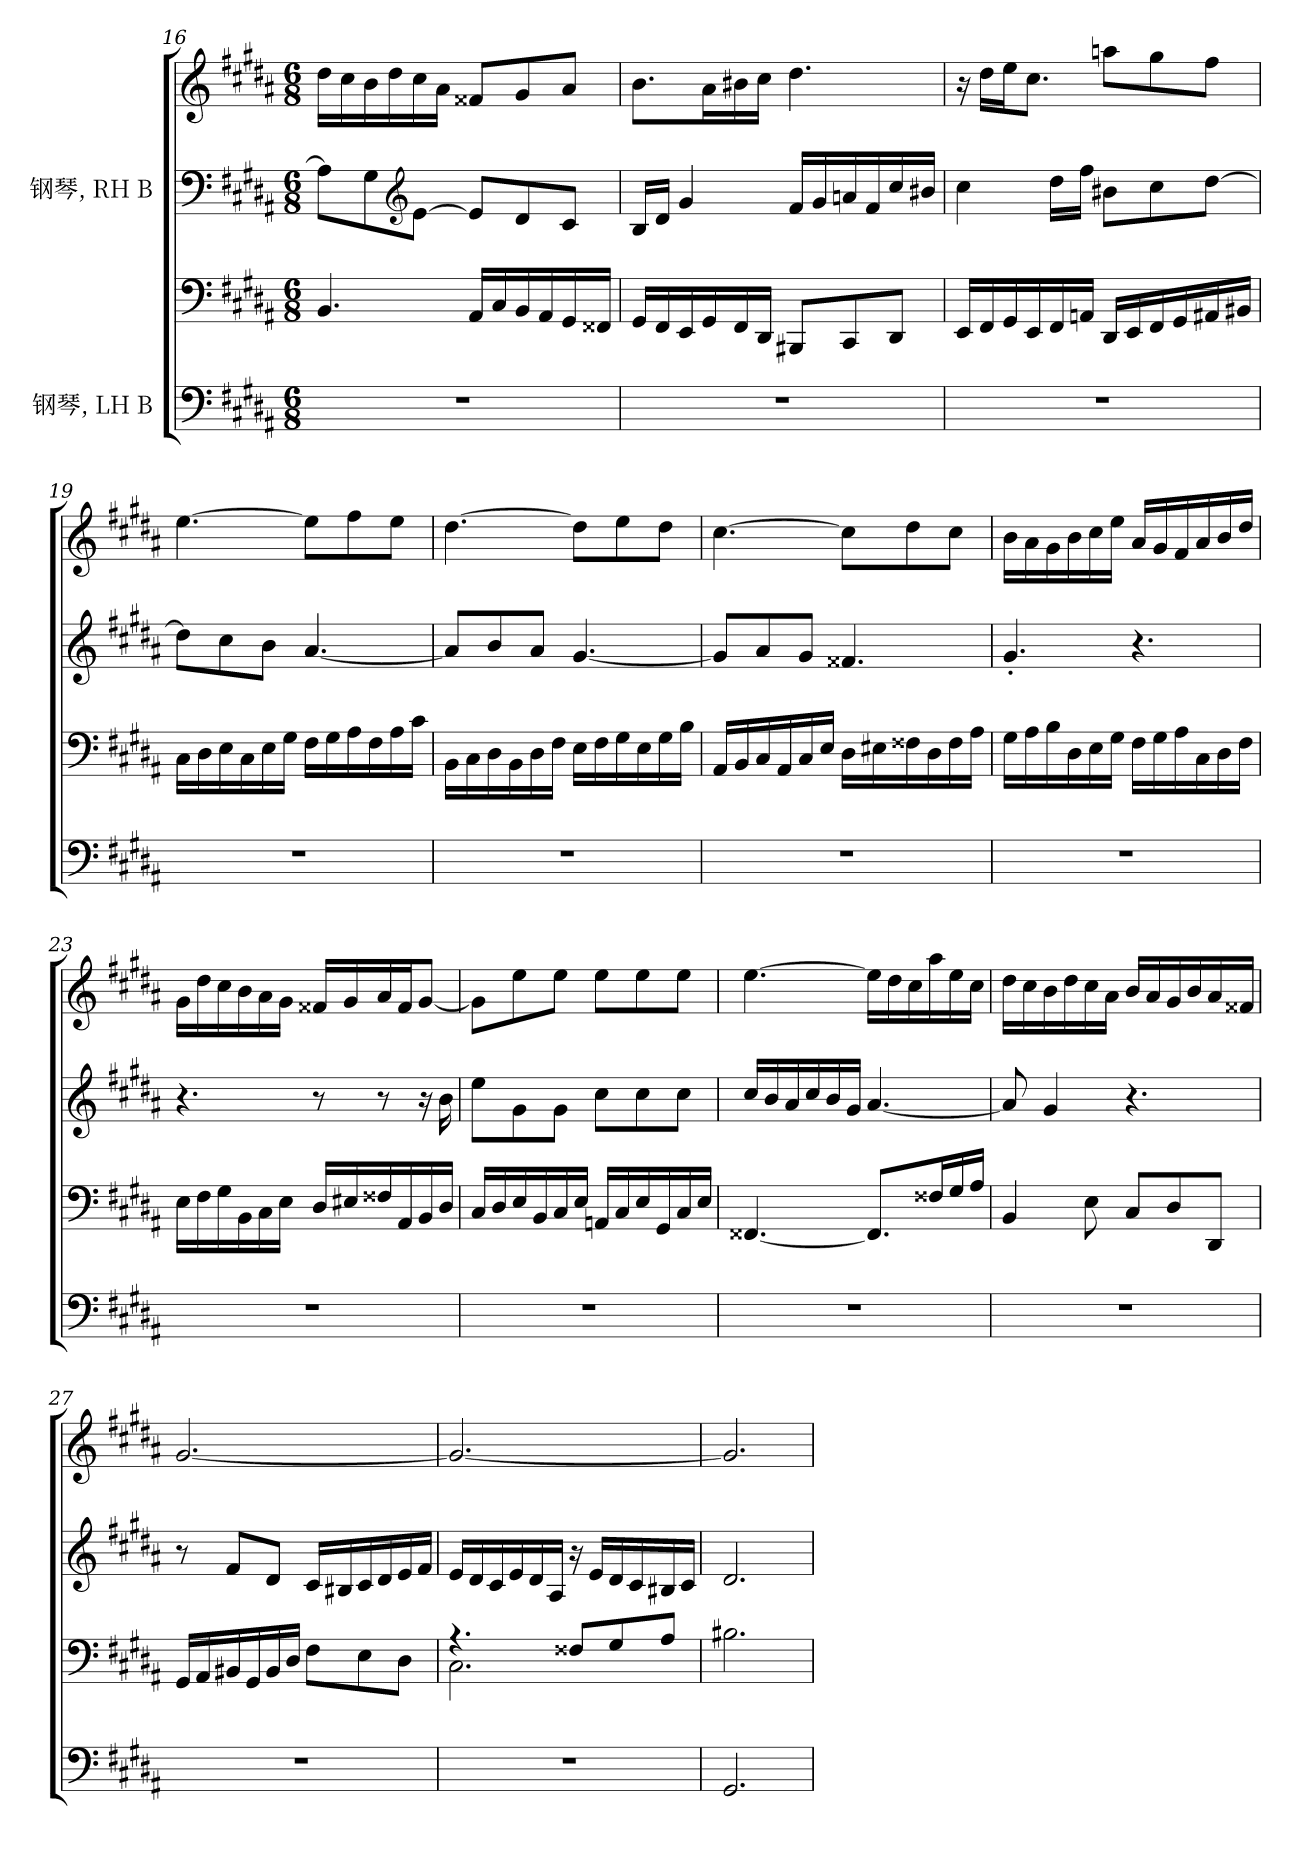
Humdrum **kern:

**kern	**kern	**kern	**kern
*part2	*part2	*part1	*part1
*staff4	*staff3	*staff2	*staff1
*I"钢琴, LH B	*	*I"钢琴, RH B	*
*clefF4	*clefF4	*clefF4	*clefG2
*k[f#c#g#d#a#]	*k[f#c#g#d#a#]	*k[f#c#g#d#a#]	*k[f#c#g#d#a#]
*M6/8	*M6/8	*M6/8	*M6/8
=16	=16	=16	=16
2.r	4.BB/	8A#\L]	16dd#\LL
.	.	.	16cc#\
.	.	8G#\	16b\
.	.	.	16dd#\
*	*	*clefG2	*
.	.	[8e\J	16cc#\
.	.	.	16a#\JJ
.	16AA#/LL	8e/L]	8f##X/L
.	16C#/	.	.
.	16BB/	8d#/	8g#/
.	16AA#/	.	.
.	16GG#/	8c#/J	8a#/J
.	16FF##X/JJ	.	.
!!LO:LB:g=z
=17	=17	=17	=17
2.r	16GG#/LL	16B/LL	8.b\L
.	16FF#/	16d#/JJ	.
.	16EE/	4g#/	.
.	16GG#/	.	16a#\L
.	16FF#/	.	16b#X\
.	16DD#/JJ	.	16cc#\JJ
.	8BBB#X/L	16f#/LL	4.dd#\
.	.	16g#/	.
.	8CC#/	16an/	.
.	.	16f#/	.
.	8DD#/J	16cc#/	.
.	.	16b#X/JJ	.
=18	=18	=18	=18
2.r	16EE/LL	4cc#\	16r
.	16FF#/	.	16dd#\LL
.	16GG#/	.	16ee\J
.	16EE/	.	8.cc#\J
.	16FF#/	16dd#\LL	.
.	16AAn/JJ	16ff#\JJ	.
.	16DD#/LL	8b#X\L	8aan\L
.	16EE/	.	.
.	16FF#/	8cc#\	8gg#\
.	16GG#/	.	.
.	16AA#X/	[8dd#\J	8ff#\J
.	16BB#X/JJ	.	.
!!LO:LB:g=z
=19	=19	=19	=19
2.r	16C#\LL	8dd#\L]	[4.ee\
.	16D#\	.	.
.	16E\	8cc#\	.
.	16C#\	.	.
.	16E\	8b\J	.
.	16G#\JJ	.	.
.	16F#\LL	[4.a#/	8ee\L]
.	16G#\	.	.
.	16A#\	.	8ff#\
.	16F#\	.	.
.	16A#\	.	8ee\J
.	16c#\JJ	.	.
=20	=20	=20	=20
2.r	16BB\LL	8a#/L]	[4.dd#\
.	16C#\	.	.
.	16D#\	8b/	.
.	16BB\	.	.
.	16D#\	8a#/J	.
.	16F#\JJ	.	.
.	16E\LL	[4.g#/	8dd#\L]
.	16F#\	.	.
.	16G#\	.	8ee\
.	16E\	.	.
.	16G#\	.	8dd#\J
.	16B\JJ	.	.
=21	=21	=21	=21
2.r	16AA#/LL	8g#/L]	[4.cc#\
.	16BB/	.	.
.	16C#/	8a#/	.
.	16AA#/	.	.
.	16C#/	8g#/J	.
.	16E/JJ	.	.
.	16D#\LL	4.f##X/	8cc#\L]
.	16E#X\	.	.
.	16F##X\	.	8dd#\
.	16D#\	.	.
.	16F##\	.	8cc#\J
.	16A#\JJ	.	.
!!LO:PB:g=z
=22	=22	=22	=22
2.r	16G#\LL	4.g#'/	16b\LL
.	16A#\	.	16a#\
.	16B\	.	16g#\
.	16D#\	.	16b\
.	16E\	.	16cc#\
.	16G#\JJ	.	16ee\JJ
.	16F#\LL	4.r	16a#/LL
.	16G#\	.	16g#/
.	16A#\	.	16f#/
.	16C#\	.	16a#/
.	16D#\	.	16b/
.	16F#\JJ	.	16dd#/JJ
=23	=23	=23	=23
2.r	16E\LL	4.r	16g#\LL
.	16F#\	.	16dd#\
.	16G#\	.	16cc#\
.	16BB\	.	16b\
.	16C#\	.	16a#\
.	16E\JJ	.	16g#\JJ
.	16D#/LL	8r	16f##X/LL
.	16E#X/	.	16g#/
.	16F##X/	8r	16a#/
.	16AA#/	.	16f##/J
.	16BB/	16r	[8g#/J
.	16D#/JJ	16b\	.
=24	=24	=24	=24
2.r	16C#/LL	8ee\L	8g#\L]
.	16D#/	.	.
.	16E/	8g#\	8ee\
.	16BB/	.	.
.	16C#/	8g#\J	8ee\J
.	16E/JJ	.	.
.	16AAn/LL	8cc#\L	8ee\L
.	16C#/	.	.
.	16E/	8cc#\	8ee\
.	16GG#/	.	.
.	16C#/	8cc#\J	8ee\J
.	16E/JJ	.	.
!!LO:LB:g=z
=25	=25	=25	=25
2.r	[4.FF##X/	16cc#/LL	[4.ee\
.	.	16b/	.
.	.	16a#/	.
.	.	16cc#/	.
.	.	16b/	.
.	.	16g#/JJ	.
.	8.FF##/L]	[4.a#/	16ee\LL]
.	.	.	16dd#\
.	.	.	16cc#\
.	16F##X/L	.	16aa#\
.	16G#/	.	16ee\
.	16A#/JJ	.	16cc#\JJ
=26	=26	=26	=26
2.r	4BB/	8a#/]	16dd#\LL
.	.	.	16cc#\
.	.	4g#/	16b\
.	.	.	16dd#\
.	8E\	.	16cc#\
.	.	.	16a#\JJ
.	8C#/L	4.r	16b/LL
.	.	.	16a#/
.	8D#/	.	16g#/
.	.	.	16b/
.	8DD#/J	.	16a#/
.	.	.	16f##X/JJ
=27	=27	=27	=27
2.r	16GG#/LL	8r	[2.g#/
.	16AA#/	.	.
.	16BB#X/	8f#/L	.
.	16GG#/	.	.
.	16BB#/	8d#/J	.
.	16D#/JJ	.	.
.	8F#\L	16c#/LL	.
.	.	16B#X/	.
.	8E\	16c#/	.
.	.	16d#/	.
.	8D#\J	16e/	.
.	.	16f#/JJ	.
!!LO:LB:g=z
=28	=28	=28	=28
*	*	*	*MM60
*	*^	*	*
2.r	4.r	2.C#\	16e/LL	2.g#/_
.	.	.	16d#/	.
.	.	.	16c#/	.
.	.	.	16e/	.
.	.	.	16d#/	.
.	.	.	16A#/JJ	.
.	8F##X/L	.	16r	.
.	.	.	16e/LL	.
.	8G#/	.	16d#/	.
.	.	.	16c#/	.
.	8A#/J	.	16B#X/	.
.	.	.	16c#/JJ	.
*	*v	*v	*	*
=29	=29	=29	=29
*	*	*	*MM59
2.GG#/	2.B#X\	2.d#/	2.g#/]
=	=	=	=
*-	*-	*-	*-
